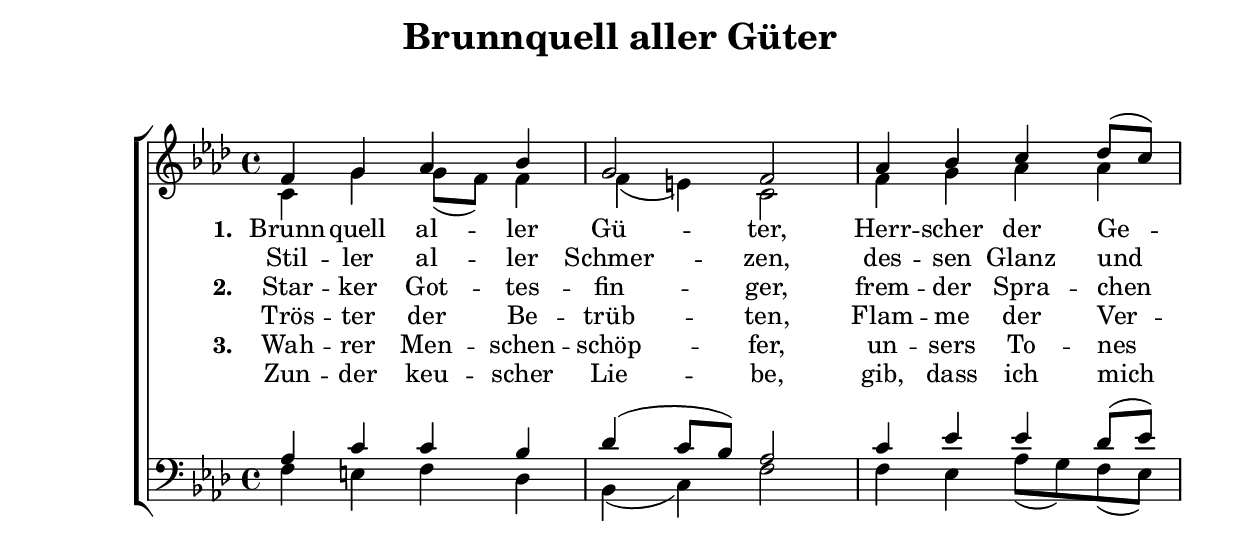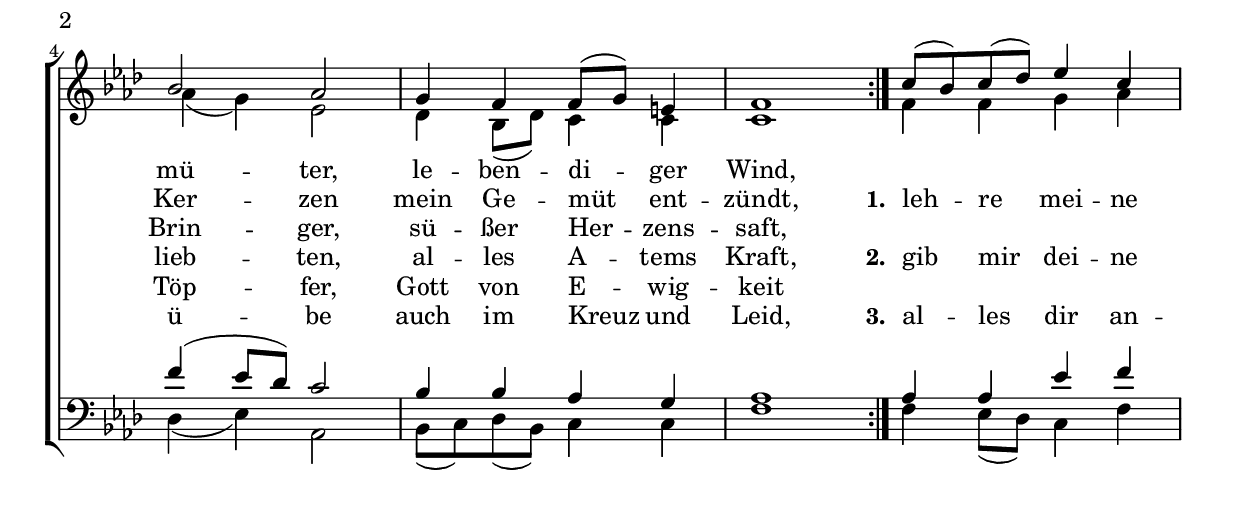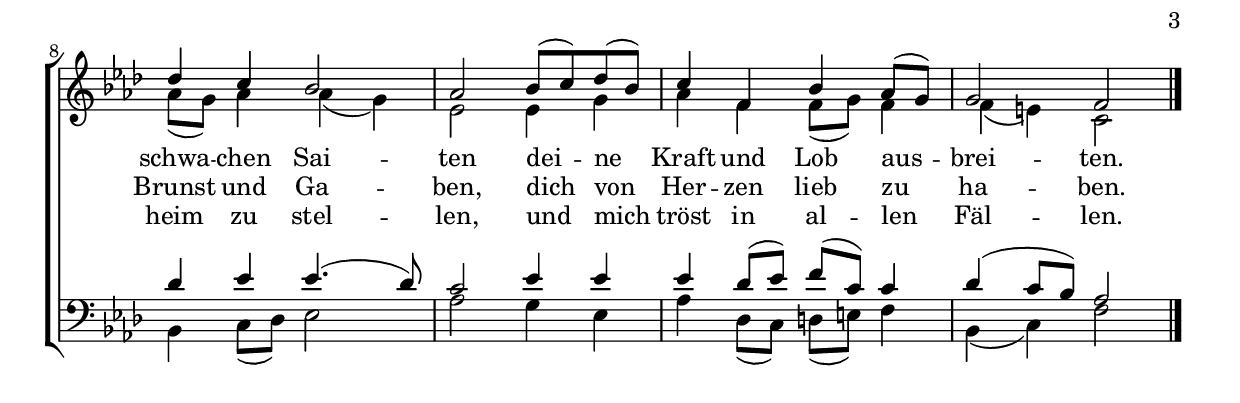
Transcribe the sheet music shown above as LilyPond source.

\include "deutsch.ly"

#(set! paper-alist (cons '("kindle" . (cons (* 210 mm) (* 100 mm))) paper-alist))
#(set-default-paper-size "kindle")

\pointAndClickOff

\header {
  title = "Brunnquell aller Güter"
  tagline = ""
}

Praes = {
  \time 4/4
  \key f \minor
}

TenorNoten = \new Voice = "Tenor" \relative c' { \voiceOne
  \clef "G_8"
  \repeat volta 2 { as4 c c b | des( c8 b) as2 | c4 es es des8( es) | f4( es8 des) c2 | b4 b as g | as1 | }
  as4 as es' f | des es es4.( des8) | c2 es4 es | es des8( es) f( c) c4 | des( c8 b) as2 |
}

BassNoten = \new Voice = "Bass" \relative c { \voiceTwo
  \clef "bass"
  \repeat volta 2 { f4 e f des | b( c) f2 | f4 es as8( g) f( es) | des4( es) as,2 | b8( c) des( b) c4 c4 | f1 | }
  f4 es8( des) c4 f | b, c8( des) es2 | as g4 es | as des,8( c) d( e) f4 | b,( c) f2 |
}

\new ChoirStaff <<
\new Staff <<
 \new Voice = "Sopran" { \voiceOne \relative c' { \Praes
  \repeat volta 2 { f4 g as b | g2 f | as4 b c des8( c) | b2 as | g4 f f8( g) e4 | f1 | }
  c'8( b) c( des) es4 c | des c b2 | as b8( c) des( b) | c4 f, b as8( g) | g2 f | }}
 \addlyrics { \set stanza = #"1. " Brunn -- quell al -- ler Gü -- ter, Herr -- scher der Ge -- mü -- ter, le -- ben -- di -- ger Wind, }
 \addlyrics { \set stanza = #"   " Stil -- ler al -- ler Schmer -- zen, des -- sen Glanz und Ker -- zen mein Ge -- müt ent -- zündt,
  \set stanza = #"1. " leh -- re mei -- ne schwa -- chen Sai -- ten dei -- ne Kraft und Lob aus -- brei -- ten. }
 \addlyrics { \set stanza = #"2. " Star -- ker Got -- tes -- fin -- ger, frem -- der Spra -- chen Brin -- ger, sü -- ßer Her -- zens -- saft, }
 \addlyrics { \set stanza = #"   " Trös -- ter der Be -- trüb -- ten, Flam -- me der Ver -- lieb -- ten, al -- les A -- tems Kraft,
  \set stanza = #"2. " gib mir dei -- ne Brunst und Ga -- ben, dich von Her -- zen lieb zu ha -- ben. }
 \addlyrics { \set stanza = #"3. " Wah -- rer Men -- schen -- schöp -- fer, un -- sers To -- nes Töp -- fer, Gott von E -- wig -- keit }
 \addlyrics { \set stanza = #"   " Zun -- der keu -- scher Lie -- be, gib, dass ich mich ü -- be auch im Kreuz und Leid,
  \set stanza = #"3. " al -- les dir an -- heim zu stel -- len, und mich tröst in al -- len Fäl -- len. }
 \new Voice = "Alt" { \voiceTwo \relative c' { \Praes
  \repeat volta 2 { c4 g' g8( f) f4 | f( e) c2 | f4 g as as | as( g) es2 | des4 b8( des) c4 c | c1 | }
  f4 f g as | as8( g) as4 as( g) | es2 es4 g | as f f8( g) f4 | f( e) c2 \bar "|." }} >>

\new Staff << { \Praes \TenorNoten \bar "|." }
              { \Praes \BassNoten \bar "|." } >>
>>
